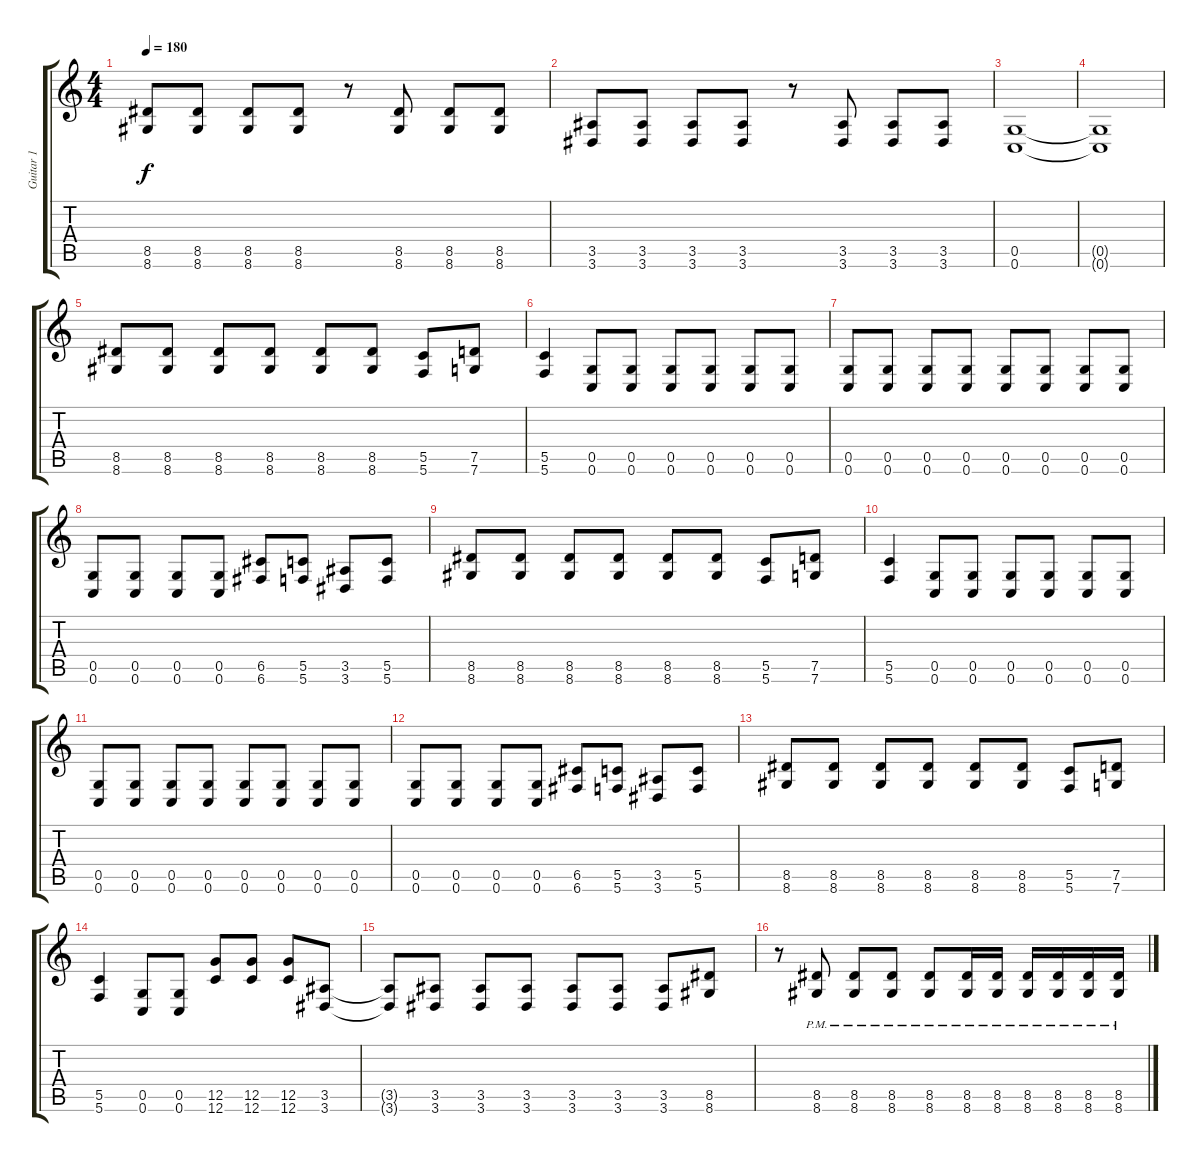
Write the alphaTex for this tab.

\track ("Guitar 1" "Guitar 1") {instrument distortionguitar}
\staff {score tabs}
\tuning (D4 A3 F3 C3 G2 C2) {hide}
\ts (4 4)
\tempo 180
\clef g2
\ks c
(8.5 8.6).8{dy f} (8.5 8.6).8 (8.5 8.6).8 (8.5 8.6).8 r.8 (8.5 8.6).8 (8.5 8.6).8 (8.5 8.6).8 |
(3.5 3.6).8 (3.5 3.6).8 (3.5 3.6).8 (3.5 3.6).8 r.8 (3.5 3.6).8 (3.5 3.6).8 (3.5 3.6).8 |
(0.5 0.6).1 |
(0.5{t} 0.6{t}).1 |
(8.5 8.6).8 (8.5 8.6).8 (8.5 8.6).8 (8.5 8.6).8 (8.5 8.6).8 (8.5 8.6).8 (5.5 5.6).8 (7.5 7.6).8 |
(5.5 5.6).4 (0.5 0.6).8 (0.5 0.6).8 (0.5 0.6).8 (0.5 0.6).8 (0.5 0.6).8 (0.5 0.6).8 |
(0.5 0.6).8 (0.5 0.6).8 (0.5 0.6).8 (0.5 0.6).8 (0.5 0.6).8 (0.5 0.6).8 (0.5 0.6).8 (0.5 0.6).8 |
(0.5 0.6).8 (0.5 0.6).8 (0.5 0.6).8 (0.5 0.6).8 (6.5 6.6).8 (5.5 5.6).8 (3.5 3.6).8 (5.5 5.6).8 |
(8.5 8.6).8 (8.5 8.6).8 (8.5 8.6).8 (8.5 8.6).8 (8.5 8.6).8 (8.5 8.6).8 (5.5 5.6).8 (7.5 7.6).8 |
(5.5 5.6).4 (0.5 0.6).8 (0.5 0.6).8 (0.5 0.6).8 (0.5 0.6).8 (0.5 0.6).8 (0.5 0.6).8 |
(0.5 0.6).8 (0.5 0.6).8 (0.5 0.6).8 (0.5 0.6).8 (0.5 0.6).8 (0.5 0.6).8 (0.5 0.6).8 (0.5 0.6).8 |
(0.5 0.6).8 (0.5 0.6).8 (0.5 0.6).8 (0.5 0.6).8 (6.5 6.6).8 (5.5 5.6).8 (3.5 3.6).8 (5.5 5.6).8 |
(8.5 8.6).8 (8.5 8.6).8 (8.5 8.6).8 (8.5 8.6).8 (8.5 8.6).8 (8.5 8.6).8 (5.5 5.6).8 (7.5 7.6).8 |
(5.5 5.6).4 (0.5 0.6).8 (0.5 0.6).8 (12.5 12.6).8 (12.5 12.6).8 (12.5 12.6).8 (3.5 3.6).8 |
(3.5{t} 3.6{t}).8 (3.5 3.6).8 (3.5 3.6).8 (3.5 3.6).8 (3.5 3.6).8 (3.5 3.6).8 (3.5 3.6).8 (8.5 8.6).8 |
r.8 (8.5{pm} 8.6{pm}).8 (8.5{pm} 8.6{pm}).8 (8.5{pm} 8.6{pm}).8 (8.5{pm} 8.6{pm}).8 (8.5{pm} 8.6{pm}).16 (8.5{pm} 8.6{pm}).16 (8.5{pm} 8.6{pm}).16 (8.5{pm} 8.6{pm}).16 (8.5{pm} 8.6{pm}).16 (8.5{pm} 8.6{pm}).16
